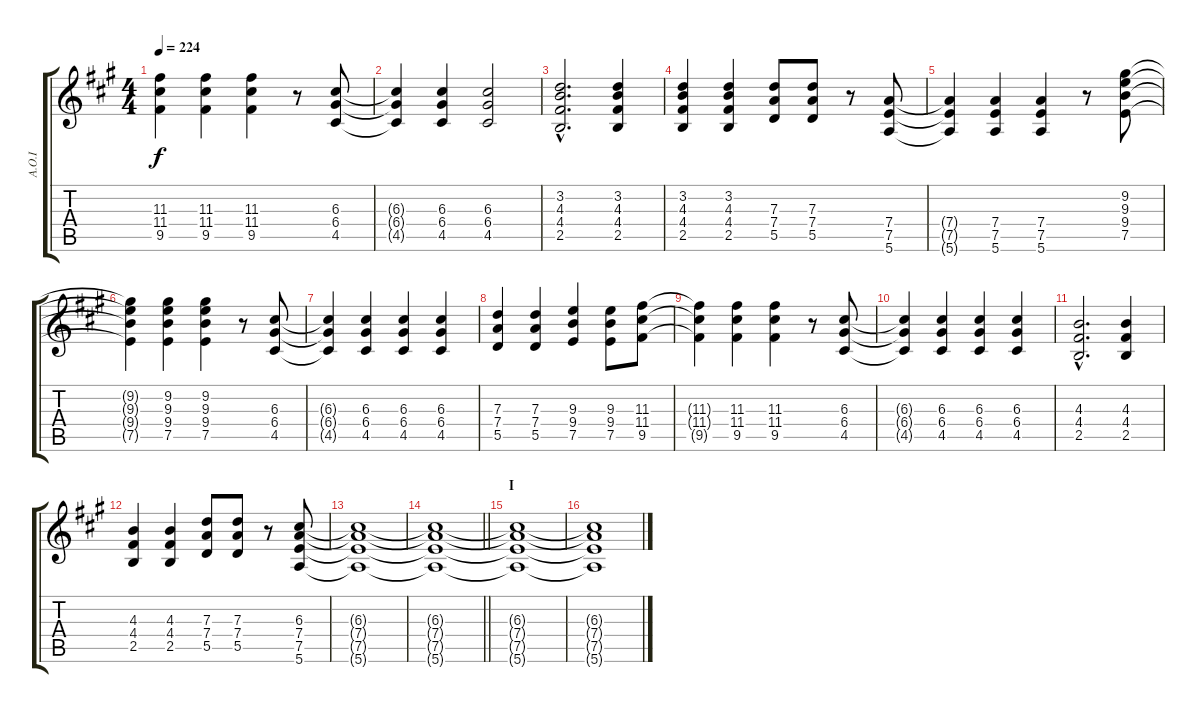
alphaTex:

\track ("A.O.I" "A.O.I") {instrument distortionguitar}
\staff {score tabs}
\tuning (E4 B3 G3 D3 A2 E2) {hide}
\ts (4 4)
\tempo 224
\clef g2
\ks a
(11.3{t} 11.4{t} 9.5{t}).4{dy f} (11.3 11.4 9.5).4 (11.3 11.4 9.5).4 r.8 (6.3 6.4 4.5).8 |
(6.3{t} 6.4{t} 4.5{t}).4 (6.3 6.4 4.5).4 (6.3 6.4 4.5).2 |
(3.2{hac} 4.3{hac} 4.4{hac} 2.5{hac}).2{d} (3.2 4.3 4.4 2.5).4 |
(3.2 4.3 4.4 2.5).4 (3.2 4.3 4.4 2.5).4 (7.3 7.4 5.5).8 (7.3 7.4 5.5).8 r.8 (7.4 7.5 5.6).8 |
(7.4{t} 7.5{t} 5.6{t}).4 (7.4 7.5 5.6).4 (7.4 7.5 5.6).4 r.8 (9.2 9.3 9.4 7.5).8 |
(9.2{t} 9.3{t} 9.4{t} 7.5{t}).4 (9.2 9.3 9.4 7.5).4 (9.2 9.3 9.4 7.5).4 r.8 (6.3 6.4 4.5).8 |
(6.3{t} 6.4{t} 4.5{t}).4 (6.3 6.4 4.5).4 (6.3 6.4 4.5).4 (6.3 6.4 4.5).4 |
(7.3 7.4 5.5).4 (7.3 7.4 5.5).4 (9.3 9.4 7.5).4 (9.3 9.4 7.5).8 (11.3 11.4 9.5).8 |
(11.3{t} 11.4{t} 9.5{t}).4 (11.3 11.4 9.5).4 (11.3 11.4 9.5).4 r.8 (6.3 6.4 4.5).8 |
(6.3{t} 6.4{t} 4.5{t}).4 (6.3 6.4 4.5).4 (6.3 6.4 4.5).4 (6.3 6.4 4.5).4 |
(4.3{hac} 4.4{hac} 2.5{hac}).2{d} (4.3 4.4 2.5).4 |
(4.3 4.4 2.5).4 (4.3 4.4 2.5).4 (7.3 7.4 5.5).8 (7.3 7.4 5.5).8 r.8 (6.3 7.4 7.5 5.6).8 |
(6.3{t} 7.4{t} 7.5{t} 5.6{t}).1 |
\barLineRight lightlight
(6.3{t} 7.4{t} 7.5{t} 5.6{t}).1 |
\section ("" "I")
(6.3{t} 7.4{t} 7.5{t} 5.6{t}).1 |
(6.3{t} 7.4{t} 7.5{t} 5.6{t}).1
